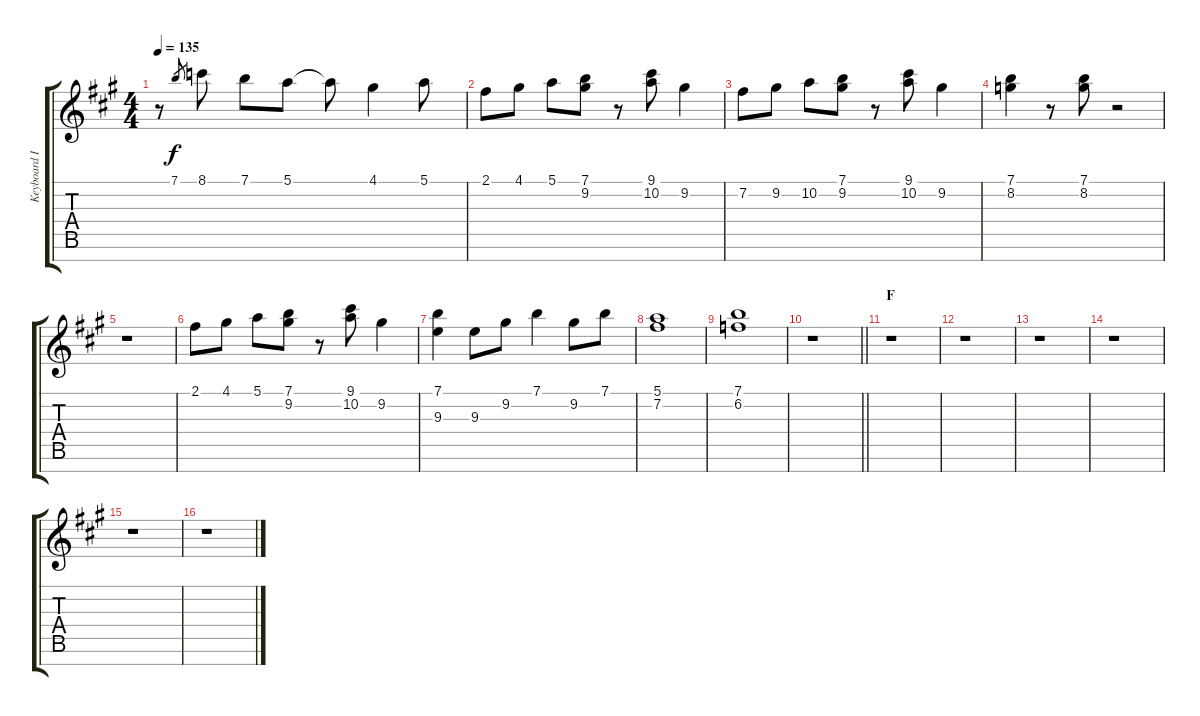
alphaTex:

\track ("Keyboard II" "Keyboard I") {instrument acousticgrandpiano}
\staff {score tabs}
\tuning (E5 B4 G4 D4 A3 E3 B2) {hide}
\ts (4 4)
\tempo 135
\clef g2
\ks a
r.8{dy f} 7.1.8{gr} 8.1.8 7.1.8 5.1.8 5.1{t}.8 4.1.4 5.1.8 |
2.1.8 4.1.8 5.1.8 (7.1 9.2).8 r.8 (9.1 10.2).8 9.2.4 |
7.2.8 9.2.8 10.2.8 (7.1 9.2).8 r.8 (9.1 10.2).8 9.2.4 |
(7.1 8.2).4 r.8 (7.1 8.2).8 r.2 |
r.1 |
2.1.8 4.1.8 5.1.8 (7.1 9.2).8 r.8 (9.1 10.2).8 9.2.4 |
(7.1 9.3).4 9.3.8 9.2.8 7.1.4 9.2.8 7.1.8 |
(5.1 7.2).1 |
(7.1 6.2).1 |
\barLineRight lightlight
r.1 |
\section ("" "F")
r.1 |
r.1 |
r.1 |
r.1 |
r.1 |
r.1
